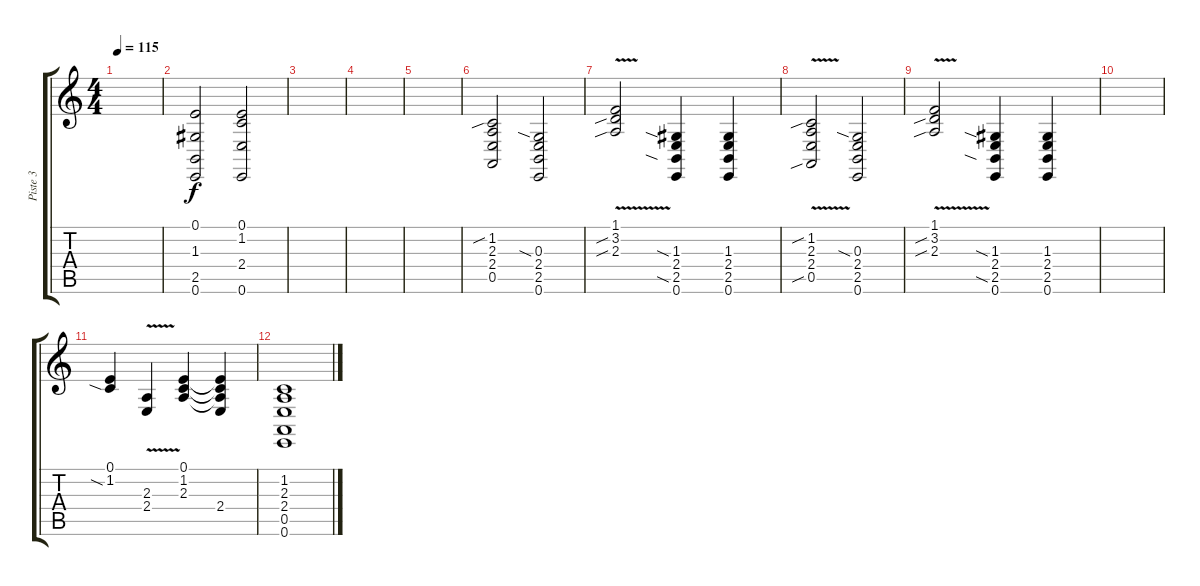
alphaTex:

\track ("Piste 3" "Piste 3") {instrument panflute}
\staff {score tabs}
\tuning (E4 B3 G3 D3 A2 E2) {hide}
\ts (4 4)
\tempo 115
\clef g2
\ks c
|
(0.1 1.3 2.5 0.6).2 (0.1 1.2 2.4 0.6).2 |
|
|
|
(1.2{sib} 2.3 2.4 0.5).2 (0.3{sia} 2.4 2.5 0.6).2 |
(1.1{v} 3.2{sib} 2.3{sib}).2 (1.3{sia} 2.4 2.5{sia} 0.6).4 (1.3 2.4 2.5 0.6).4 |
(1.2{sib} 2.3{v} 2.4 0.5{sib}).2 (0.3{sia} 2.4 2.5 0.6).2 |
(1.1{v} 3.2{sib} 2.3{sib}).2 (1.3{sia} 2.4 2.5{sia} 0.6).4 (1.3 2.4 2.5 0.6).4 |
|
(0.1 1.2{sia}).4 (2.3{v} 2.4).4 (0.1 1.2 2.3).4 (0.1{t} 1.2{t} 2.3{t} 2.4).4 |
(1.2 2.3 2.4 0.5 0.6).1
